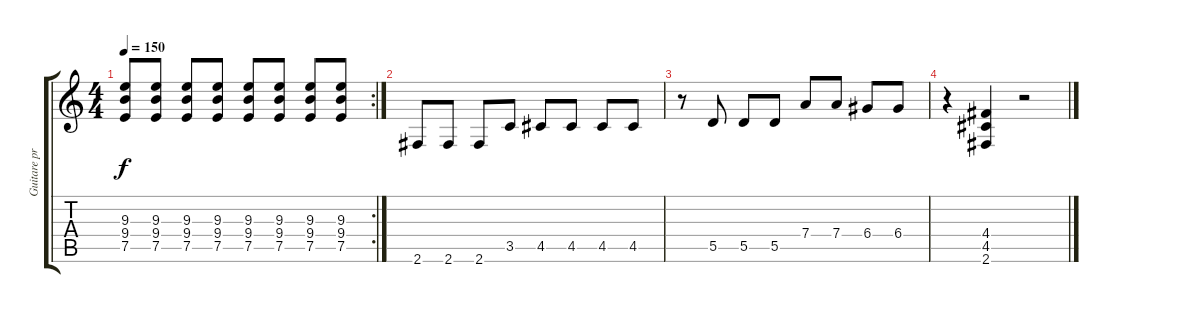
\track ("Guitare principale" "Guitare pr") {instrument distortionguitar}
\staff {score tabs}
\tuning (E4 B3 G3 D3 A2 E2) {hide}
\rc 2
\ts (4 4)
\tempo 150
\clef g2
\ks c
(9.3 9.4 7.5).8{dy f} (9.3 9.4 7.5).8 (9.3 9.4 7.5).8 (9.3 9.4 7.5).8 (9.3 9.4 7.5).8 (9.3 9.4 7.5).8 (9.3 9.4 7.5).8 (9.3 9.4 7.5).8 |
2.6.8 2.6.8 2.6.8 3.5.8 4.5.8 4.5.8 4.5.8 4.5.8 |
r.8 5.5.8 5.5.8 5.5.8 7.4.8 7.4.8 6.4.8 6.4.8 |
r.4 (4.4 4.5 2.6).4 r.2
